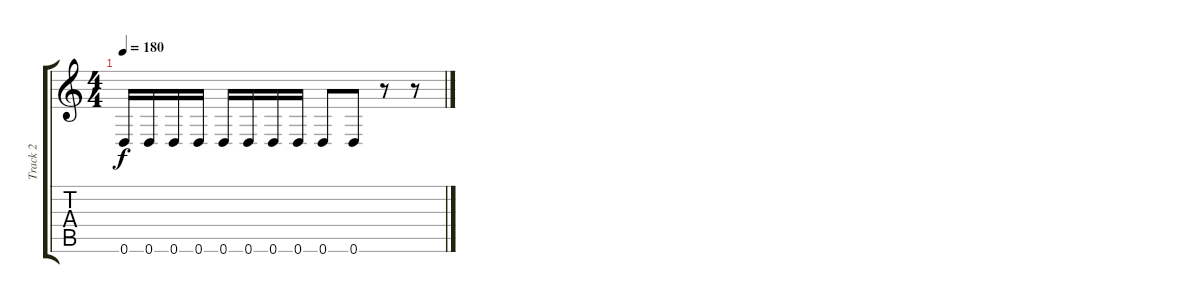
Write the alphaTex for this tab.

\track ("Track 2" "Track 2") {instrument overdrivenguitar}
\staff {score tabs}
\tuning (E4 B3 G3 D3 A2 D2) {hide}
\ts (4 4)
\tempo 180
\clef g2
\ks c
0.6.16{dy f} 0.6.16 0.6.16 0.6.16 0.6.16 0.6.16 0.6.16 0.6.16 0.6.8 0.6.8 r.8 r.8
